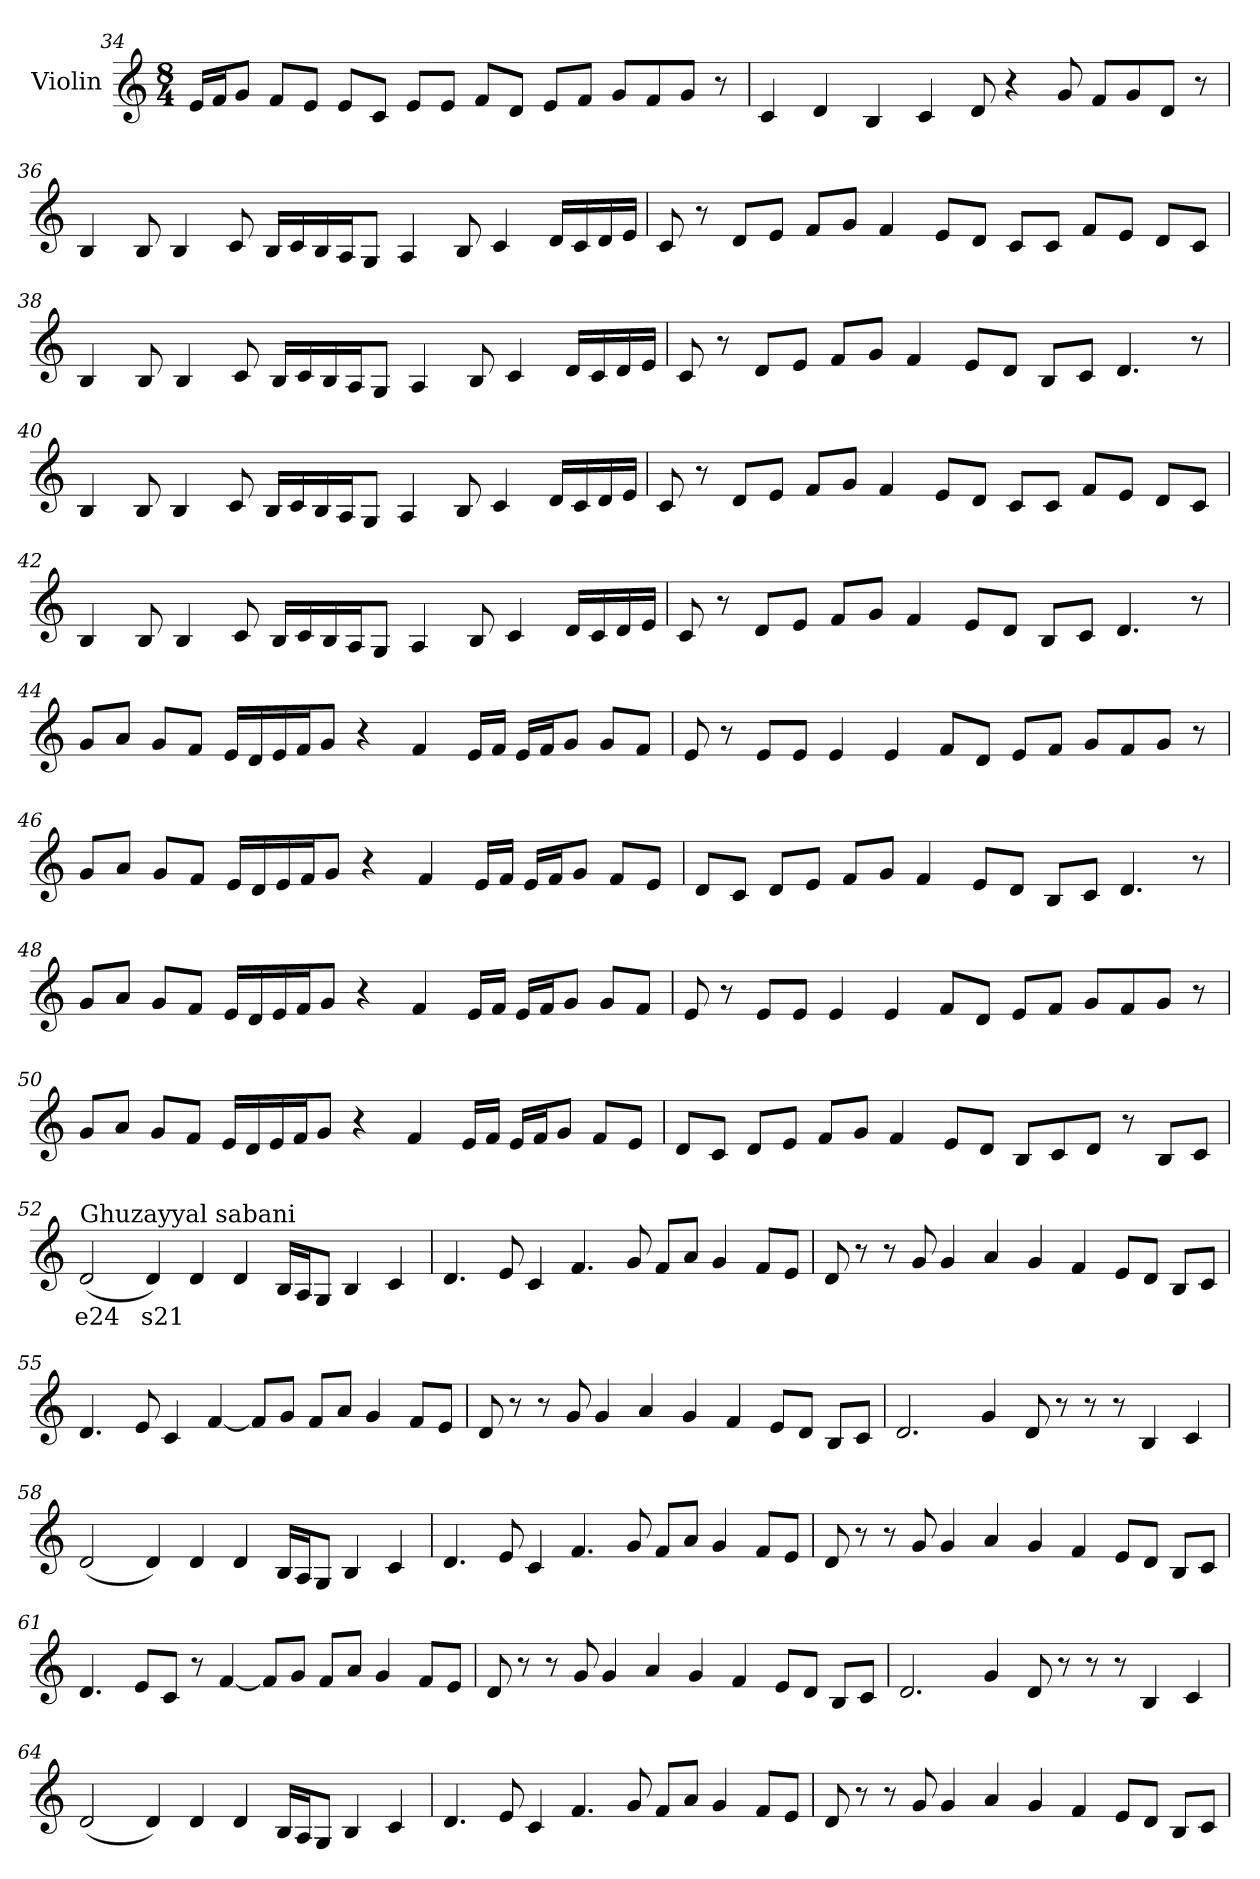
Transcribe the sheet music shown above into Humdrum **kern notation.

**kern	**text
*part1	*part1
*staff1	*staff1
*I"Violin	*
*clefG2	*
*k[]	*
*M8/4	*
=34	=34
16e/LL	.
16f/J	.
8g/J	.
8f/L	.
8e/J	.
8e/L	.
8c/J	.
8e/L	.
8e/J	.
8f/L	.
8d/J	.
8e/L	.
8f/J	.
8g/L	.
8f/	.
8g/J	.
8r	.
!!LO:LB:g=z
=35	=35
4c/	.
4d/	.
4B/	.
4c/	.
8d/	.
4r	.
8g/	.
8f/L	.
8g/	.
8d/J	.
8r	.
=36	=36
4B/	.
8B/	.
4B/	.
8c/	.
16B/LL	.
16c/	.
16B/	.
16A/J	.
8G/J	.
4A/	.
8B/	.
4c/	.
16d/LL	.
16c/	.
16d/	.
16e/JJ	.
!!LO:LB:g=z
=37	=37
8c/	.
8r	.
8d/L	.
8e/J	.
8f/L	.
8g/J	.
4f/	.
8e/L	.
8d/J	.
8c/L	.
8c/J	.
8f/L	.
8e/J	.
8d/L	.
8c/J	.
=38	=38
4B/	.
8B/	.
4B/	.
8c/	.
16B/LL	.
16c/	.
16B/	.
16A/J	.
8G/J	.
4A/	.
8B/	.
4c/	.
16d/LL	.
16c/	.
16d/	.
16e/JJ	.
!!LO:LB:g=z
=39	=39
8c/	.
8r	.
8d/L	.
8e/J	.
8f/L	.
8g/J	.
4f/	.
8e/L	.
8d/J	.
8B/L	.
8c/J	.
4.d/	.
8r	.
=40	=40
4B/	.
8B/	.
4B/	.
8c/	.
16B/LL	.
16c/	.
16B/	.
16A/J	.
8G/J	.
4A/	.
8B/	.
4c/	.
16d/LL	.
16c/	.
16d/	.
16e/JJ	.
!!LO:LB:g=z
=41	=41
8c/	.
8r	.
8d/L	.
8e/J	.
8f/L	.
8g/J	.
4f/	.
8e/L	.
8d/J	.
8c/L	.
8c/J	.
8f/L	.
8e/J	.
8d/L	.
8c/J	.
=42	=42
4B/	.
8B/	.
4B/	.
8c/	.
16B/LL	.
16c/	.
16B/	.
16A/J	.
8G/J	.
4A/	.
8B/	.
4c/	.
16d/LL	.
16c/	.
16d/	.
16e/JJ	.
!!LO:LB:g=z
=43	=43
8c/	.
8r	.
8d/L	.
8e/J	.
8f/L	.
8g/J	.
4f/	.
8e/L	.
8d/J	.
8B/L	.
8c/J	.
4.d/	.
8r	.
=44	=44
8g/L	.
8a/J	.
8g/L	.
8f/J	.
16e/LL	.
16d/	.
16e/	.
16f/J	.
8g/J	.
4r	.
4f/	.
16e/LL	.
16f/JJ	.
16e/LL	.
16f/J	.
8g/J	.
8g/L	.
8f/J	.
!!LO:LB:g=z
=45	=45
8e/	.
8r	.
8e/L	.
8e/J	.
4e/	.
4e/	.
8f/L	.
8d/J	.
8e/L	.
8f/J	.
8g/L	.
8f/	.
8g/J	.
8r	.
=46	=46
8g/L	.
8a/J	.
8g/L	.
8f/J	.
16e/LL	.
16d/	.
16e/	.
16f/J	.
8g/J	.
4r	.
4f/	.
16e/LL	.
16f/JJ	.
16e/LL	.
16f/J	.
8g/J	.
8f/L	.
8e/J	.
!!LO:PB:g=z
=47	=47
8d/L	.
8c/J	.
8d/L	.
8e/J	.
8f/L	.
8g/J	.
4f/	.
8e/L	.
8d/J	.
8B/L	.
8c/J	.
4.d/	.
8r	.
=48	=48
8g/L	.
8a/J	.
8g/L	.
8f/J	.
16e/LL	.
16d/	.
16e/	.
16f/J	.
8g/J	.
4r	.
4f/	.
16e/LL	.
16f/JJ	.
16e/LL	.
16f/J	.
8g/J	.
8g/L	.
8f/J	.
!!LO:LB:g=z
=49	=49
8e/	.
8r	.
8e/L	.
8e/J	.
4e/	.
4e/	.
8f/L	.
8d/J	.
8e/L	.
8f/J	.
8g/L	.
8f/	.
8g/J	.
8r	.
=50	=50
8g/L	.
8a/J	.
8g/L	.
8f/J	.
16e/LL	.
16d/	.
16e/	.
16f/J	.
8g/J	.
4r	.
4f/	.
16e/LL	.
16f/JJ	.
16e/LL	.
16f/J	.
8g/J	.
8f/L	.
8e/J	.
!!LO:LB:g=z
=51	=51
8d/L	.
8c/J	.
8d/L	.
8e/J	.
8f/L	.
8g/J	.
4f/	.
8e/L	.
8d/J	.
8B/L	.
8c/	.
8d/J	.
8r	.
8B/L	.
8c/J	.
=52	=52
!LO:TX:a:t=Ghuzayyal sabani	!
!	!LO:LY:b
(<2d/	e24
!	!LO:LY:b
4d/)	s21
4d/	.
4d/	.
16B/LL	.
16A/J	.
8G/J	.
4B/	.
4c/	.
!!LO:LB:g=z
=53	=53
4.d/	.
8e/	.
4c/	.
4.f/	.
8g/	.
8f/L	.
8a/J	.
4g/	.
8f/L	.
8e/J	.
=54	=54
8d/	.
8r	.
8r	.
8g/	.
4g/	.
4a/	.
4g/	.
4f/	.
8e/L	.
8d/J	.
8B/L	.
8c/J	.
!!LO:LB:g=z
=55	=55
4.d/	.
8e/	.
4c/	.
[4f/	.
8f/L]	.
8g/J	.
8f/L	.
8a/J	.
4g/	.
8f/L	.
8e/J	.
=56	=56
8d/	.
8r	.
8r	.
8g/	.
4g/	.
4a/	.
4g/	.
4f/	.
8e/L	.
8d/J	.
8B/L	.
8c/J	.
!!LO:LB:g=z
=57	=57
2.d/	.
4g/	.
8d/	.
8r	.
8r	.
8r	.
4B/	.
4c/	.
=58	=58
(<2d/	.
4d/)	.
4d/	.
4d/	.
16B/LL	.
16A/J	.
8G/J	.
4B/	.
4c/	.
=59	=59
4.d/	.
8e/	.
4c/	.
4.f/	.
8g/	.
8f/L	.
8a/J	.
4g/	.
8f/L	.
8e/J	.
!!LO:LB:g=z
=60	=60
8d/	.
8r	.
8r	.
8g/	.
4g/	.
4a/	.
4g/	.
4f/	.
8e/L	.
8d/J	.
8B/L	.
8c/J	.
=61	=61
4.d/	.
8e/L	.
8c/J	.
8r	.
[4f/	.
8f/L]	.
8g/J	.
8f/L	.
8a/J	.
4g/	.
8f/L	.
8e/J	.
!!LO:LB:g=z
=62	=62
8d/	.
8r	.
8r	.
8g/	.
4g/	.
4a/	.
4g/	.
4f/	.
8e/L	.
8d/J	.
8B/L	.
8c/J	.
=63	=63
2.d/	.
4g/	.
8d/	.
8r	.
8r	.
8r	.
4B/	.
4c/	.
!!LO:PB:g=z
=64	=64
(<2d/	.
4d/)	.
4d/	.
4d/	.
16B/LL	.
16A/J	.
8G/J	.
4B/	.
4c/	.
=65	=65
4.d/	.
8e/	.
4c/	.
4.f/	.
8g/	.
8f/L	.
8a/J	.
4g/	.
8f/L	.
8e/J	.
!!LO:LB:g=z
=66	=66
8d/	.
8r	.
8r	.
8g/	.
4g/	.
4a/	.
4g/	.
4f/	.
8e/L	.
8d/J	.
8B/L	.
8c/J	.
=	=
*-	*-
